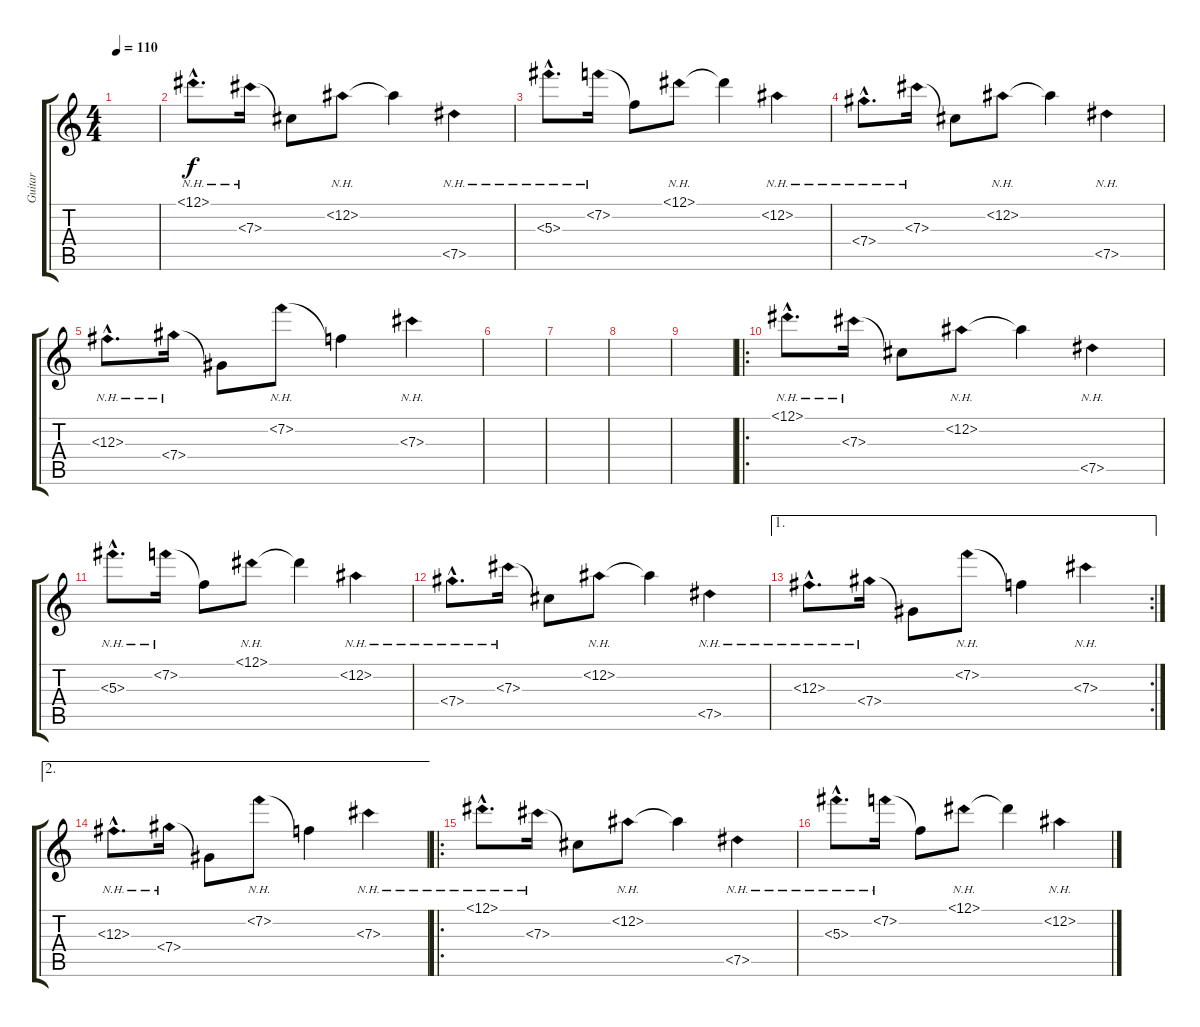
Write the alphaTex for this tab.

\track ("Guitar " "Guitar ") {instrument electricguitarclean}
\staff {score tabs}
\tuning (Eb4 Bb3 Gb3 Db3 Ab2 Db2) {hide}
\ts (4 4)
\tempo 110
\clef g2
\ks c
|
12.1{nh hac}.8{d} 7.3{nh}.16 7.3{t}.8 12.2{nh}.8 12.2{t}.4 7.5{nh}.4 |
5.3{nh hac}.8{d} 7.2{nh}.16 7.2{t}.8 12.1{nh}.8 12.1{t}.4 12.2{nh}.4 |
7.4{nh hac}.8{d} 7.3{nh}.16 7.3{t}.8 12.2{nh}.8 12.2{t}.4 7.5{nh}.4 |
12.3{nh hac}.8{d} 7.4{nh}.16 7.4{t}.8 7.2{nh}.8 7.2{t}.4 7.3{nh}.4 |
|
|
|
|
\ro
12.1{nh hac}.8{d} 7.3{nh}.16 7.3{t}.8 12.2{nh}.8 12.2{t}.4 7.5{nh}.4 |
5.3{nh hac}.8{d} 7.2{nh}.16 7.2{t}.8 12.1{nh}.8 12.1{t}.4 12.2{nh}.4 |
7.4{nh hac}.8{d} 7.3{nh}.16 7.3{t}.8 12.2{nh}.8 12.2{t}.4 7.5{nh}.4 |
\ae 1
\rc 2
12.3{nh hac}.8{d} 7.4{nh}.16 7.4{t}.8 7.2{nh}.8 7.2{t}.4 7.3{nh}.4 |
\ae 2
12.3{nh hac}.8{d} 7.4{nh}.16 7.4{t}.8 7.2{nh}.8 7.2{t}.4 7.3{nh}.4 |
\ro
12.1{nh hac}.8{d} 7.3{nh}.16 7.3{t}.8 12.2{nh}.8 12.2{t}.4 7.5{nh}.4 |
5.3{nh hac}.8{d} 7.2{nh}.16 7.2{t}.8 12.1{nh}.8 12.1{t}.4 12.2{nh}.4
